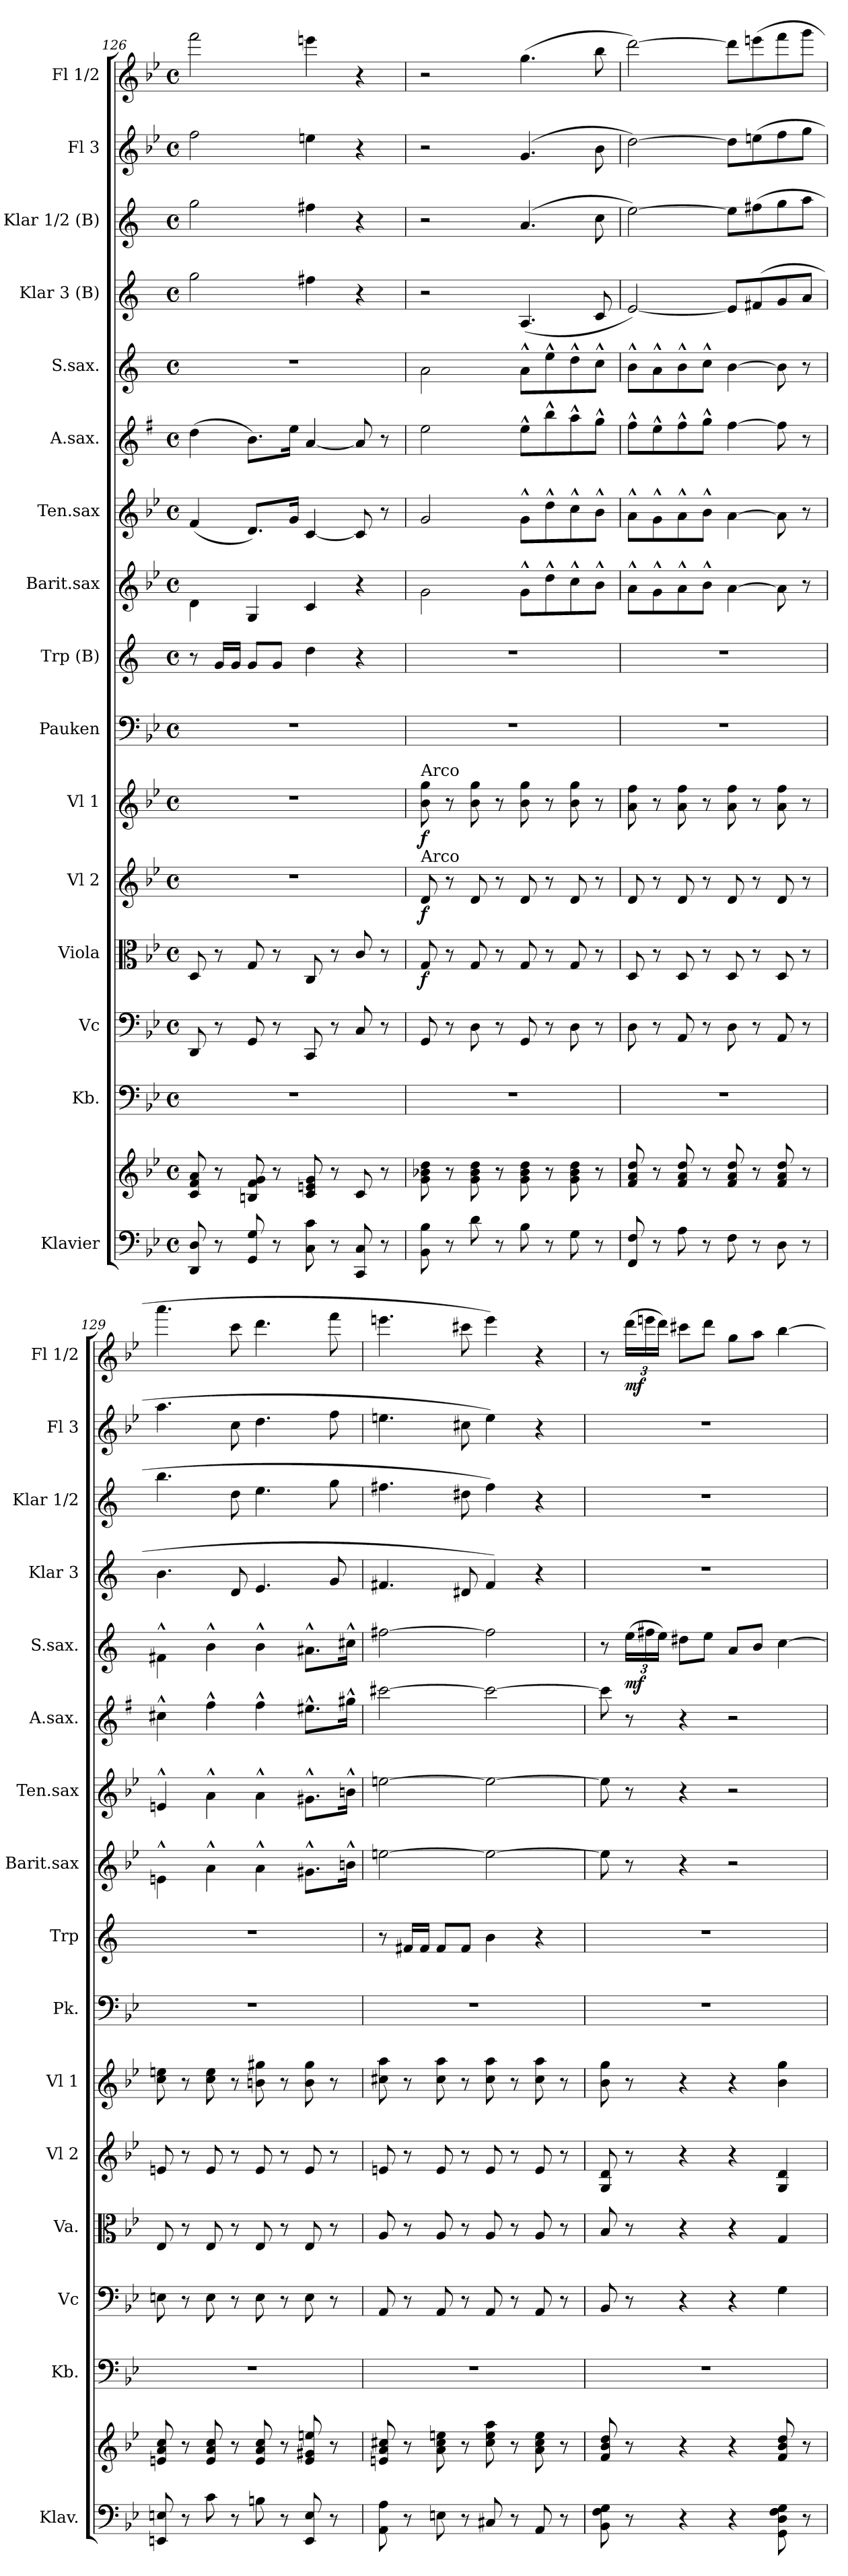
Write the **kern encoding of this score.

**kern	**kern	**kern	**kern	**kern	**dynam	**kern	**dynam	**kern	**dynam	**kern	**kern	**kern	**kern	**kern	**kern	**dynam	**kern	**kern	**kern	**kern	**dynam
*part16	*part16	*part15	*part14	*part13	*part13	*part12	*part12	*part11	*part11	*part10	*part9	*part8	*part7	*part6	*part5	*part5	*part4	*part3	*part2	*part1	*part1
*staff17	*staff16	*staff15	*staff14	*staff13	*staff13	*staff12	*staff12	*staff11	*staff11	*staff10	*staff9	*staff8	*staff7	*staff6	*staff5	*staff5	*staff4	*staff3	*staff2	*staff1	*staff1
*I"Klavier	*	*I"Kb.	*I"Vc	*I"Viola	*	*I"Vl 2	*	*I"Vl 1	*	*I"Pauken	*I"Trp (B)	*I"Barit.sax	*I"Ten.sax	*I"A.sax.	*I"S.sax.	*	*I"Klar 3 (B)	*I"Klar 1/2 (B)	*I"Fl 3	*I"Fl 1/2	*
*I'Klav.	*	*I'Kb.	*I'Vc	*I'Va.	*	*I'Vl 2	*	*I'Vl 1	*	*I'Pk.	*I'Trp	*I'Barit.sax	*I'Ten.sax	*I'A.sax.	*I'S.sax.	*	*I'Klar 3	*I'Klar 1/2	*I'Fl 3	*I'Fl 1/2	*
!!LO:PB:g=z
*clefF4	*clefG2	*clefF4	*clefF4	*clefC3	*	*clefG2	*	*clefG2	*	*clefF4	*clefG2	*clefG2	*clefG2	*clefG2	*clefG2	*	*clefG2	*clefG2	*clefG2	*clefG2	*
*	*	*ITrd7c12	*	*	*	*	*	*	*	*	*ITrd1c2	*ITrd12c21	*ITrd8c14	*ITrd5c9	*ITrd1c2	*	*ITrd1c2	*ITrd1c2	*	*	*
*k[b-e-]	*k[b-e-]	*k[b-e-]	*k[b-e-]	*k[b-e-]	*	*k[b-e-]	*	*k[b-e-]	*	*k[b-e-]	*k[b-e-]	*k[b-e-]	*k[b-e-]	*k[b-e-]	*k[b-e-]	*	*k[b-e-]	*k[b-e-]	*k[b-e-]	*k[b-e-]	*
*g:	*g:	*g:	*g:	*g:	*	*g:	*	*g:	*	*g:	*g:	*g:	*g:	*g:	*g:	*	*g:	*g:	*g:	*g:	*
*M4/4	*M4/4	*M4/4	*M4/4	*M4/4	*	*M4/4	*	*M4/4	*	*M4/4	*M4/4	*M4/4	*M4/4	*M4/4	*M4/4	*	*M4/4	*M4/4	*M4/4	*M4/4	*
*met(c)	*met(c)	*met(c)	*met(c)	*met(c)	*	*met(c)	*	*met(c)	*	*met(c)	*met(c)	*met(c)	*met(c)	*met(c)	*met(c)	*	*met(c)	*met(c)	*met(c)	*met(c)	*
=126	=126	=126	=126	=126	=126	=126	=126	=126	=126	=126	=126	=126	=126	=126	=126	=126	=126	=126	=126	=126	=126
8DD/ 8D/	8c/ 8f/ 8a/	1r	8DD/	8D/	.	1r	.	1r	.	1r	8r	4D\	(4F/	(4f\	1r	.	2ff\	2ff\	2ff\	2fff\	.
8r	8r	.	8r	8r	.	.	.	.	.	.	16f/LL	.	.	.	.	.	.	.	.	.	.
.	.	.	.	.	.	.	.	.	.	.	16f/JJ	.	.	.	.	.	.	.	.	.	.
8GG/ 8G/	8Bn/ 8f/ 8g/	.	8GG/	8G/	.	.	.	.	.	.	8f/L	4GG/	8.D/L)	8.d\L)	.	.	.	.	.	.	.
8r	8r	.	8r	8r	.	.	.	.	.	.	8f/J	.	.	.	.	.	.	.	.	.	.
.	.	.	.	.	.	.	.	.	.	.	.	.	16G/Jk	16g\Jk	.	.	.	.	.	.	.
8C\ 8c\	8c/ 8en/ 8g/	.	8CC/	8C/	.	.	.	.	.	.	4cc\	4C/	[<4C/	[<4c/	.	.	4een\	4een\	4een\	4eeen\	.
8r	8r	.	8r	8r	.	.	.	.	.	.	.	.	.	.	.	.	.	.	.	.	.
8CC/ 8C/	8c/	.	8C/	8c/	.	.	.	.	.	.	4r	4r	8C/]	8c/]	.	.	4r	4r	4r	4r	.
8r	8r	.	8r	8r	.	.	.	.	.	.	.	.	8r	8r	.	.	.	.	.	.	.
=127	=127	=127	=127	=127	=127	=127	=127	=127	=127	=127	=127	=127	=127	=127	=127	=127	=127	=127	=127	=127	=127
!	!	!	!	!	!	!	!	!LO:TX:a:t=Arco	!	!	!	!	!	!	!	!	!	!	!	!	!
!	!	!	!	!	!	!LO:TX:a:t=Arco	!	!	!	!	!	!	!	!	!	!	!	!	!	!	!
!	!	!	!	!	!LO:DY:b	!	!LO:DY:b	!	!LO:DY:b	!	!	!	!	!	!	!	!	!	!	!	!
8BB-\ 8B-\	8g\ 8b-X\ 8dd\	1r	8GG/	8G/	f	8d/	f	8b-\ 8gg\	f	1r	1r	2G\	2G/	2g\	2g\	.	2r	2r	2r	2r	.
8r	8r	.	8r	8r	.	8r	.	8r	.	.	.	.	.	.	.	.	.	.	.	.	.
8d\	8g\ 8b-\ 8dd\	.	8D\	8G/	.	8d/	.	8b-\ 8gg\	.	.	.	.	.	.	.	.	.	.	.	.	.
8r	8r	.	8r	8r	.	8r	.	8r	.	.	.	.	.	.	.	.	.	.	.	.	.
8B-\	8g\ 8b-\ 8dd\	.	8GG/	8G/	.	8d/	.	8b-\ 8gg\	.	.	.	8G^^\L	8G^^\L	8g^^\L	8g^^\L	.	(4.G/	(4.g/	(4.g/	(4.gg\	.
8r	8r	.	8r	8r	.	8r	.	8r	.	.	.	8d^^\	8d^^\	8dd^^\	8dd^^\	.	.	.	.	.	.
8G\	8g\ 8b-\ 8dd\	.	8D\	8G/	.	8d/	.	8b-\ 8gg\	.	.	.	8c^^\	8c^^\	8cc^^\	8cc^^\	.	.	.	.	.	.
8r	8r	.	8r	8r	.	8r	.	8r	.	.	.	8B-^^\J	8B-^^\J	8b-^^\J	8b-^^\J	.	8B-/	8b-\	8b-\	8bb-\	.
=128	=128	=128	=128	=128	=128	=128	=128	=128	=128	=128	=128	=128	=128	=128	=128	=128	=128	=128	=128	=128	=128
8FF/ 8F/	8f/ 8a/ 8dd/	1r	8D\	8D/	.	8d/	.	8a\ 8ff\	.	1r	1r	8A^^\L	8A^^\L	8a^^\L	8a^^\L	.	[<2d/)	[>2dd\)	[>2dd\)	[>2ddd\)	.
8r	8r	.	8r	8r	.	8r	.	8r	.	.	.	8G^^\	8G^^\	8g^^\	8g^^\	.	.	.	.	.	.
8A\	8f/ 8a/ 8dd/	.	8AA/	8D/	.	8d/	.	8a\ 8ff\	.	.	.	8A^^\	8A^^\	8a^^\	8a^^\	.	.	.	.	.	.
8r	8r	.	8r	8r	.	8r	.	8r	.	.	.	8B-^^\J	8B-^^\J	8b-^^\J	8b-^^\J	.	.	.	.	.	.
8F\	8f/ 8a/ 8dd/	.	8D\	8D/	.	8d/	.	8a\ 8ff\	.	.	.	[>4A\	[>4A\	[>4a\	[>4a\	.	8d/L]	8dd\L]	8dd\L]	8ddd\L]	.
8r	8r	.	8r	8r	.	8r	.	8r	.	.	.	.	.	.	.	.	(8en/	(8een\	(8een\	(8eeen\	.
8D\	8f/ 8a/ 8dd/	.	8AA/	8D/	.	8d/	.	8a\ 8ff\	.	.	.	8A\]	8A\]	8a\]	8a\]	.	8f/	8ff\	8ff\	8fff\	.
8r	8r	.	8r	8r	.	8r	.	8r	.	.	.	8r	8r	8r	8r	.	8g/J	8gg\J	8gg\J	8ggg\J	.
=129	=129	=129	=129	=129	=129	=129	=129	=129	=129	=129	=129	=129	=129	=129	=129	=129	=129	=129	=129	=129	=129
8EEn/ 8En/	8en/ 8a/ 8cc/	1r	8En\	8E-/	.	8en/	.	8cc\ 8een\	.	1r	1r	4En^^\	4En^^/	4en^^\	4en^^\	.	4.a\	4.aa\	4.aa\	4.aaa\	.
8r	8r	.	8r	8r	.	8r	.	8r	.	.	.	.	.	.	.	.	.	.	.	.	.
8c\	8e/ 8a/ 8cc/	.	8E\	8E-/	.	8e/	.	8cc\ 8ee\	.	.	.	4A^^\	4A^^\	4a^^\	4a^^\	.	.	.	.	.	.
8r	8r	.	8r	8r	.	8r	.	8r	.	.	.	.	.	.	.	.	8c/	8cc\	8cc\	8ccc\	.
8Bn\	8e/ 8a/ 8cc/	.	8E\	8E-/	.	8e/	.	8bn\ 8gg#X\	.	.	.	4A^^\	4A^^\	4a^^\	4a^^\	.	4.d/	4.dd\	4.dd\	4.ddd\	.
8r	8r	.	8r	8r	.	8r	.	8r	.	.	.	.	.	.	.	.	.	.	.	.	.
8EE/ 8E/	8e/ 8g#X/ 8een/	.	8E\	8E-/	.	8e/	.	8b\ 8gg#\	.	.	.	8.G#X^^\L	8.G#X^^\L	8.g#X^^\L	8.g#X^^\L	.	.	.	.	.	.
8r	8r	.	8r	8r	.	8r	.	8r	.	.	.	.	.	.	.	.	8f/	8ff\	8ff\	8fff\	.
.	.	.	.	.	.	.	.	.	.	.	.	16Bn^^\Jk	16Bn^^\Jk	16bn^^\Jk	16bn^^\Jk	.	.	.	.	.	.
!!LO:PB:g=z
=130	=130	=130	=130	=130	=130	=130	=130	=130	=130	=130	=130	=130	=130	=130	=130	=130	=130	=130	=130	=130	=130
8AA\ 8A\	8en/ 8a/ 8cc#X/	1r	8AA/	8A/	.	8en/	.	8cc#X\ 8aa\	.	1r	8r	[>2en\	[>2en\	[>2een\	[>2een\	.	4.en/	4.een\	4.een\	4.eeen\	.
8r	8r	.	8r	8r	.	8r	.	8r	.	.	16en/LL	.	.	.	.	.	.	.	.	.	.
.	.	.	.	.	.	.	.	.	.	.	16e/JJ	.	.	.	.	.	.	.	.	.	.
8En\	8a\ 8cc#\ 8een\	.	8AA/	8A/	.	8e/	.	8cc#\ 8aa\	.	.	8e/L	.	.	.	.	.	.	.	.	.	.
8r	8r	.	8r	8r	.	8r	.	8r	.	.	8e/J	.	.	.	.	.	8c#X/	8cc#X\	8cc#X\	8ccc#X\	.
8C#X/	8cc#\ 8ee\ 8aa\	.	8AA/	8A/	.	8e/	.	8cc#\ 8aa\	.	.	4a\	2e\_	2e\_	2ee\_	2ee\]	.	4e/)	4ee\)	4ee\)	4eee\)	.
8r	8r	.	8r	8r	.	8r	.	8r	.	.	.	.	.	.	.	.	.	.	.	.	.
8AA/	8a\ 8cc#\ 8ee\	.	8AA/	8A/	.	8e/	.	8cc#\ 8aa\	.	.	4r	.	.	.	.	.	4r	4r	4r	4r	.
8r	8r	.	8r	8r	.	8r	.	8r	.	.	.	.	.	.	.	.	.	.	.	.	.
=131	=131	=131	=131	=131	=131	=131	=131	=131	=131	=131	=131	=131	=131	=131	=131	=131	=131	=131	=131	=131	=131
8BB-\ 8F\ 8G\	8f/ 8b-/ 8dd/	1r	8BB-/	8B-/	.	8G/ 8d/	.	8b-\ 8gg\	.	1r	1r	8e\]	8e\]	8ee\]	8r	.	1r	1r	1r	8r	.
*	*	*	*	*	*	*	*	*	*	*	*	*	*	*	*Xbrackettup	*	*	*	*	*Xbrackettup	*
!	!	!	!	!	!	!	!	!	!	!	!	!	!	!	!	!LO:DY:b	!	!	!	!	!LO:DY:b
8r	8r	.	8r	8r	.	8r	.	8r	.	.	.	8r	8r	8r	(24dd\LL	mf	.	.	.	(24ddd\LL	mf
.	.	.	.	.	.	.	.	.	.	.	.	.	.	.	24een\	.	.	.	.	24eeen\	.
.	.	.	.	.	.	.	.	.	.	.	.	.	.	.	24dd\JJ)	.	.	.	.	24ddd\JJ)	.
4r	4r	.	4r	4r	.	4r	.	4r	.	.	.	4r	4r	4r	8cc#X\L	.	.	.	.	8ccc#X\L	.
.	.	.	.	.	.	.	.	.	.	.	.	.	.	.	8dd\J	.	.	.	.	8ddd\J	.
4r	4r	.	4r	4r	.	4r	.	4r	.	.	.	2r	2r	2r	8g/L	.	.	.	.	8gg\L	.
.	.	.	.	.	.	.	.	.	.	.	.	.	.	.	8a/J	.	.	.	.	8aa\J	.
8GG\ 8D\ 8F\ 8G\	8f/ 8b-/ 8dd/	.	4G\	4G/	.	4G/ 4d/	.	4b-\ 4gg\	.	.	.	.	.	.	[>4b-\	.	.	.	.	[>4bb-\	.
8r	8r	.	.	.	.	.	.	.	.	.	.	.	.	.	.	.	.	.	.	.	.
=	=	=	=	=	=	=	=	=	=	=	=	=	=	=	=	=	=	=	=	=	=
*-	*-	*-	*-	*-	*-	*-	*-	*-	*-	*-	*-	*-	*-	*-	*-	*-	*-	*-	*-	*-	*-
